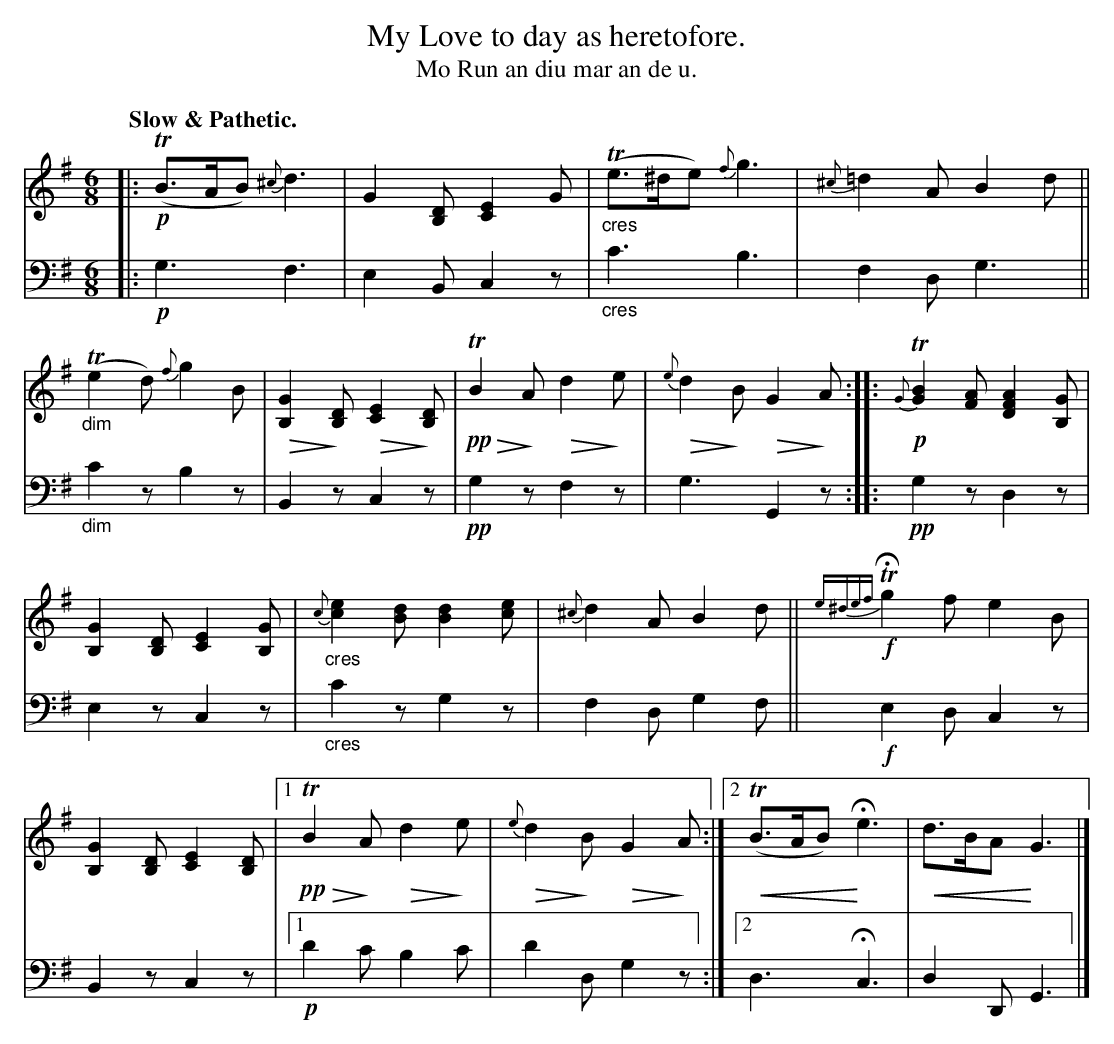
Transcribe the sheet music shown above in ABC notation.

X:1
T: My Love to day as heretofore.
T: Mo Run an diu mar an de u.
U: p=!crescendo(!
U: P=!crescendo)!
U: Q=!diminuendo(!
U: q=!diminuendo)!
M: 6/8
L: 1/8
Q: "Slow & Pathetic."
K: G
V: 1 staves=2
|:!p!\
(TB>AB) {^c}d3 | G2[DB,] [E2C2]G | "_cres"(Te>^de) {f} g3 | {^c}=d2A B2d ||\
"_dim"(Te2d) {f}g2B | Q[G2B,2]q[DB,] Q[E2C2]q[DB,] |\
!pp! QTB2qAQd2qe | Q{e}d2qB QG2qA :: !p! {G}T[B2G2][AF] [A2F2D2][GB,] |
[G2B,2][DB,] [E2C2][GB,] | "_cres"{c}[e2c2][dB] [d2B2][ec] | {^c}d2A B2d ||\
T{e^def}!f!Hg2f e2B | [G2B,2][DB,] [E2C2][DB,] \
|[1!pp!QTB2qA Qd2qe | {e}Qd2qB QG2qA :|[2 p(TB>AB) PHe3 | pd>BA PG3 |]
V: 2 clef=bass middle=d
|:!p!\
g3 f3 | e2B c2z | "_cres"c'3 b3 | f2d g3 || "_dim"c'2z b2z | B2z c2z |
!pp!g2z f2z | g3 G2z ::!pp! g2z d2z | e2z c2z | "_cres"c'2z g2z | f2d g2f ||
!f!e2d c2z | B2z c2z |[1 !p!d'2c' b2c' | d'2d g2z :|[2 d3 Hc3 | d2D G3 |]
